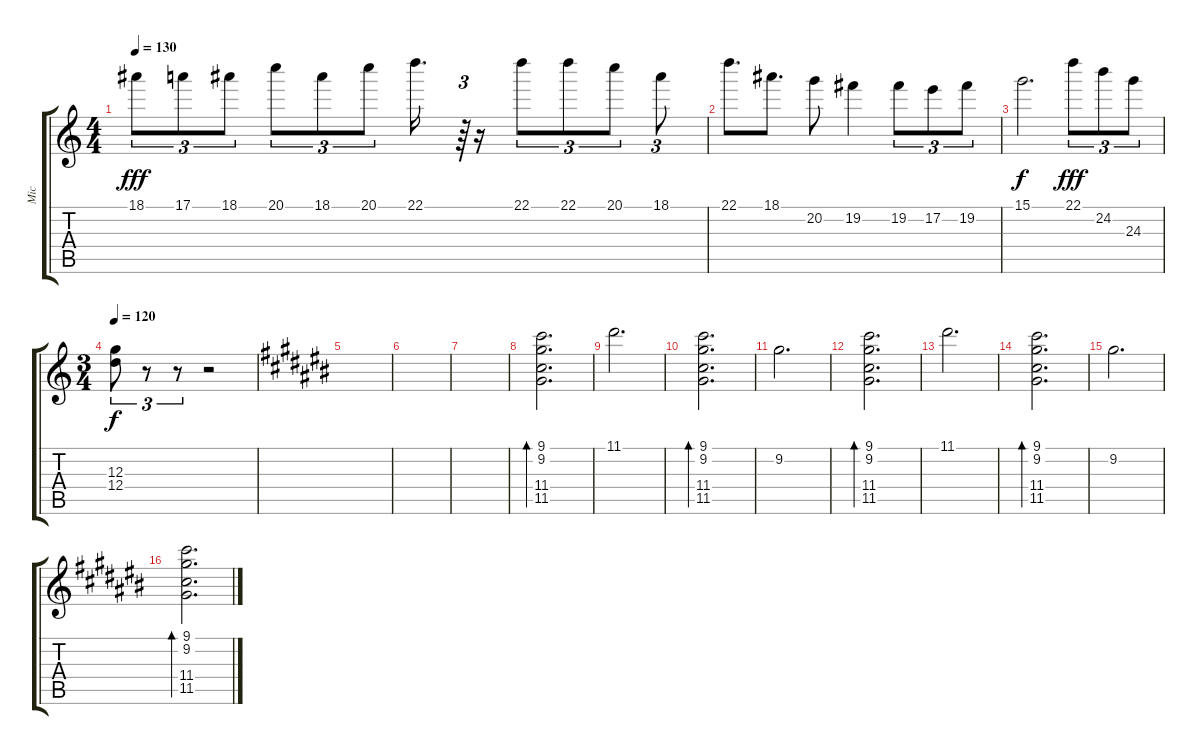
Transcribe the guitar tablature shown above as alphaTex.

\track ("Mic" "Mic") {instrument distortionguitar}
\staff {score tabs}
\tuning (E4 B3 G3 D3 A2 E2) {hide}
\ts (4 4)
\tempo 130
\clef g2
\ks c
18.1.8{tu (3 2) dy fff} 17.1.8{tu (3 2)} 18.1.8{tu (3 2)} 20.1.8{tu (3 2)} 18.1.8{tu (3 2)} 20.1.8{tu (3 2)} 22.1.16{d} r.64{tu (3 2)} r.16 22.1.8{tu (3 2)} 22.1.8{tu (3 2)} 20.1.8{tu (3 2)} 18.1.8{tu (3 2)} |
22.1.8{d} 18.1.8{d} 20.2.8 19.2.4 19.2.8{tu (3 2)} 17.2.8{tu (3 2)} 19.2.8{tu (3 2)} |
15.1.2{d dy f} 22.1.8{tu (3 2) dy fff} 24.2.8{tu (3 2)} 24.3.8{tu (3 2)} |
\ts (3 4)
\tempo 120
(12.3 12.4).8{tu (3 2) dy f} r.8{tu (3 2)} r.8{tu (3 2)} r.2 |
\ks c#
|
|
|
(9.1 9.2 11.4 11.5).2{d bd 120 instrument acousticguitarnylon} |
11.1.2{d} |
(9.1 9.2 11.4 11.5).2{d bd 120} |
9.2.2{d} |
(9.1 9.2 11.4 11.5).2{d bd 120} |
11.1.2{d} |
(9.1 9.2 11.4 11.5).2{d bd 120} |
9.2.2{d} |
(9.1 9.2 11.4 11.5).2{d bd 120}
